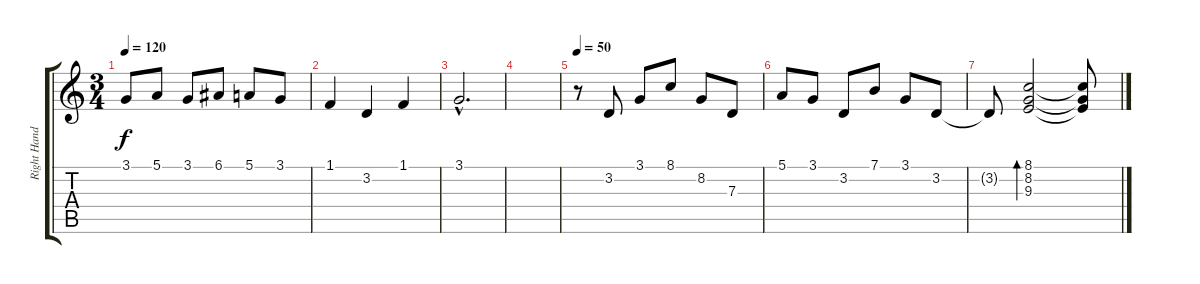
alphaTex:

\track ("Right Hand" "Right Hand") {instrument acousticgrandpiano}
\staff {score tabs}
\tuning (E4 B3 G3 D3 A2 E2) {hide}
\ts (3 4)
\tempo 120
\clef g2
\ks c
3.1.8{dy f} 5.1.8 3.1.8 6.1.8 5.1.8 3.1.8 |
1.1.4 3.2.4 1.1.4 |
3.1{hac}.2{d} |
|
\tempo 50
r.8 3.2.8 3.1.8 8.1.8 8.2.8 7.3.8 |
5.1.8 3.1.8 3.2.8 7.1.8 3.1.8 3.2.8 |
3.2{t}.8 (8.1 8.2 9.3).2{bd 120} (8.1{t} 8.2{t} 9.3{t}).8
